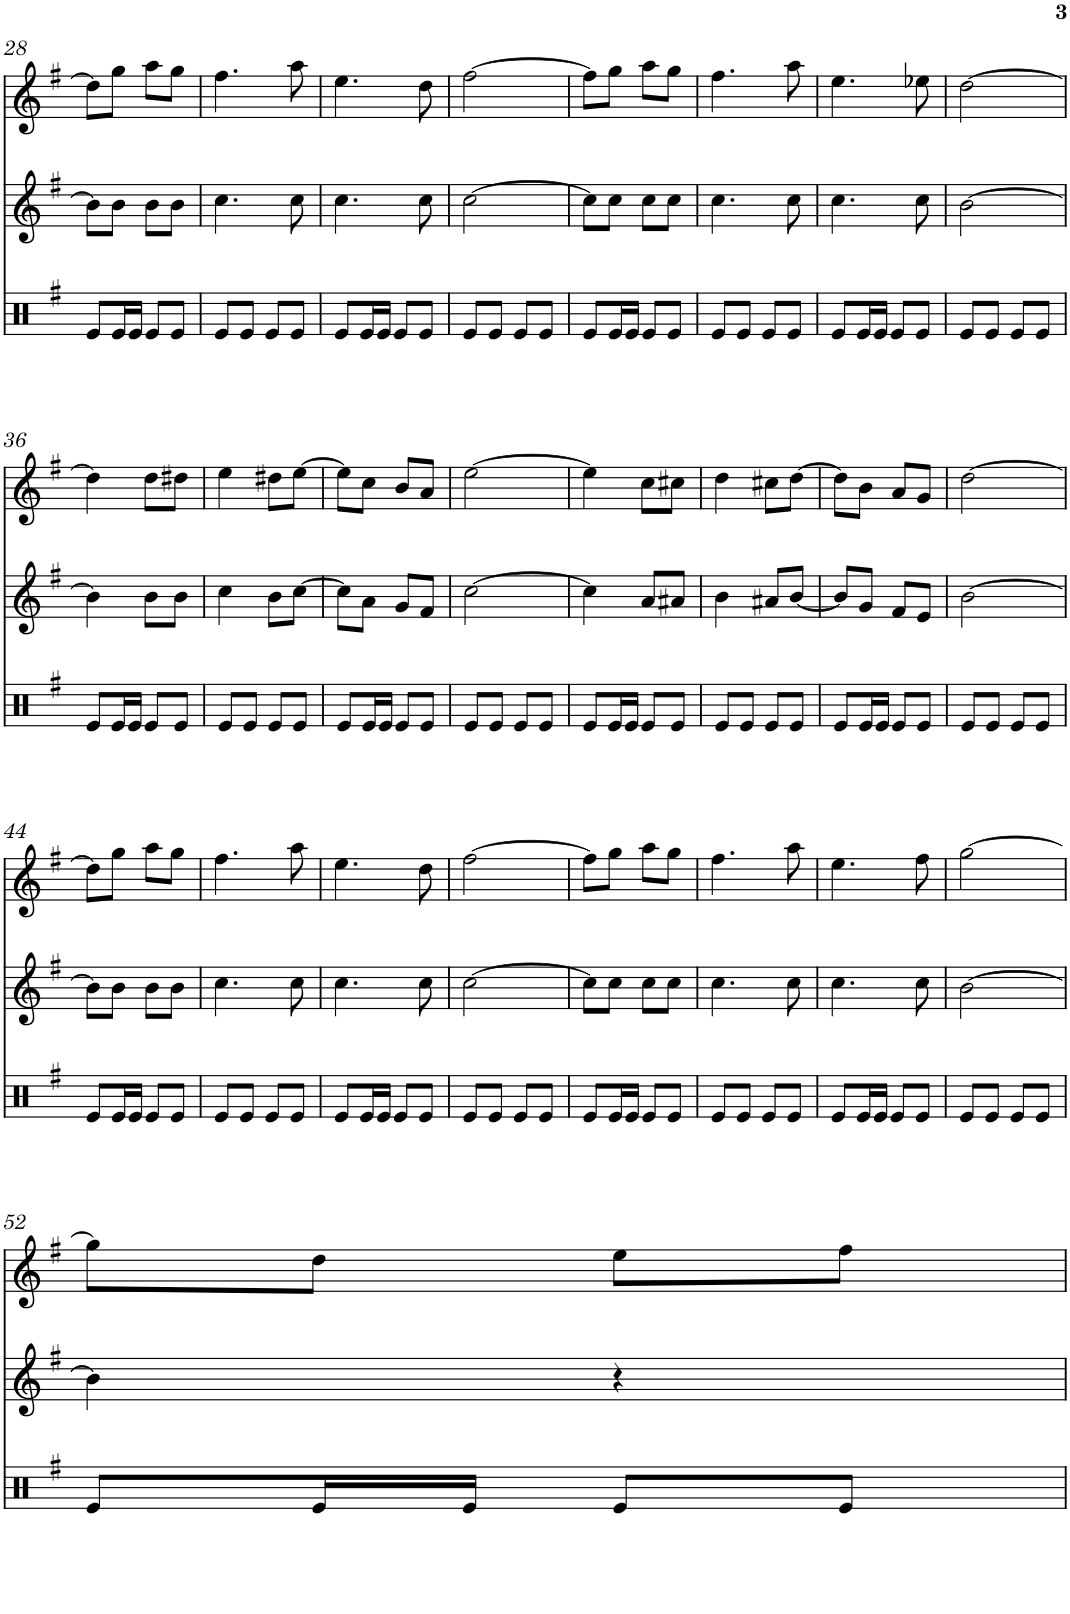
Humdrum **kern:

**kern	**kern	**kern
*part3	*part2	*part1
*staff3	*staff2	*staff1
*I"Timbal	*I"Gralla 2	*I"Gralla 1
!!LO:PB:g=z
*clefX	*clefG2	*clefG2
*k[f#]	*k[f#]	*k[f#]
*M2/4	*M2/4	*M2/4
=28	=28	=28
8e/L	8b\L]	8dd\L]
16e/L	8b\J	8gg\J
16e/JJ	.	.
8e/L	8b\L	8aa\L
8e/J	8b\J	8gg\J
=29	=29	=29
8e/L	4.cc\	4.ff#\
8e/J	.	.
8e/L	.	.
8e/J	8cc\	8aa\
=30	=30	=30
8e/L	4.cc\	4.ee\
16e/L	.	.
16e/JJ	.	.
8e/L	.	.
8e/J	8cc\	8dd\
=31	=31	=31
8e/L	[2cc\	[2ff#\
8e/J	.	.
8e/L	.	.
8e/J	.	.
=32	=32	=32
8e/L	8cc\L]	8ff#\L]
16e/L	8cc\J	8gg\J
16e/JJ	.	.
8e/L	8cc\L	8aa\L
8e/J	8cc\J	8gg\J
=33	=33	=33
8e/L	4.cc\	4.ff#\
8e/J	.	.
8e/L	.	.
8e/J	8cc\	8aa\
=34	=34	=34
8e/L	4.cc\	4.ee\
16e/L	.	.
16e/JJ	.	.
8e/L	.	.
8e/J	8cc\	8ee-X\
=35	=35	=35
8e/L	[2b\	[2dd\
8e/J	.	.
8e/L	.	.
8e/J	.	.
!!LO:LB:g=z
=36	=36	=36
8e/L	4b\]	4dd\]
16e/L	.	.
16e/JJ	.	.
8e/L	8b\L	8dd\L
8e/J	8b\J	8dd#X\J
=37	=37	=37
8e/L	4cc\	4ee\
8e/J	.	.
8e/L	8b\L	8dd#X\L
8e/J	[8cc\J	[8ee\J
=38	=38	=38
8e/L	8cc\L]	8ee\L]
16e/L	8a\J	8cc\J
16e/JJ	.	.
8e/L	8g/L	8b/L
8e/J	8f#/J	8a/J
=39	=39	=39
8e/L	[2cc\	[2ee\
8e/J	.	.
8e/L	.	.
8e/J	.	.
=40	=40	=40
8e/L	4cc\]	4ee\]
16e/L	.	.
16e/JJ	.	.
8e/L	8a/L	8cc\L
8e/J	8a#X/J	8cc#X\J
=41	=41	=41
8e/L	4b\	4dd\
8e/J	.	.
8e/L	8a#X/L	8cc#X\L
8e/J	[8b/J	[8dd\J
=42	=42	=42
8e/L	8b/L]	8dd\L]
16e/L	8g/J	8b\J
16e/JJ	.	.
8e/L	8f#/L	8a/L
8e/J	8e/J	8g/J
=43	=43	=43
8e/L	[2b\	[2dd\
8e/J	.	.
8e/L	.	.
8e/J	.	.
!!LO:LB:g=z
=44	=44	=44
8e/L	8b\L]	8dd\L]
16e/L	8b\J	8gg\J
16e/JJ	.	.
8e/L	8b\L	8aa\L
8e/J	8b\J	8gg\J
=45	=45	=45
8e/L	4.cc\	4.ff#\
8e/J	.	.
8e/L	.	.
8e/J	8cc\	8aa\
=46	=46	=46
8e/L	4.cc\	4.ee\
16e/L	.	.
16e/JJ	.	.
8e/L	.	.
8e/J	8cc\	8dd\
=47	=47	=47
8e/L	[2cc\	[2ff#\
8e/J	.	.
8e/L	.	.
8e/J	.	.
=48	=48	=48
8e/L	8cc\L]	8ff#\L]
16e/L	8cc\J	8gg\J
16e/JJ	.	.
8e/L	8cc\L	8aa\L
8e/J	8cc\J	8gg\J
=49	=49	=49
8e/L	4.cc\	4.ff#\
8e/J	.	.
8e/L	.	.
8e/J	8cc\	8aa\
=50	=50	=50
8e/L	4.cc\	4.ee\
16e/L	.	.
16e/JJ	.	.
8e/L	.	.
8e/J	8cc\	8ff#\
=51	=51	=51
8e/L	[2b\	[2gg\
8e/J	.	.
8e/L	.	.
8e/J	.	.
!!LO:LB:g=z
=52	=52	=52
8e/L	4b\]	8gg\L]
16e/L	.	8dd\J
16e/JJ	.	.
8e/L	4r	8ee\L
8e/J	.	8ff#\J
=	=	=
*-	*-	*-
